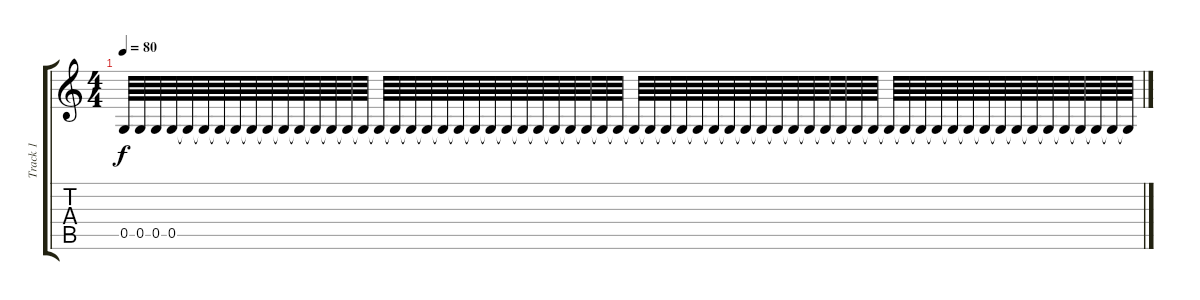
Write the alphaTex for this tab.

\track ("Track 1" "Track 1") {instrument electricguitarmuted}
\staff {score tabs}
\tuning (D4 A3 F3 C3 G2 D2) {hide}
\ts (4 4)
\tempo 80
\clef g2
\ks c
0.5.64{dy f} 0.5.64 0.5.64 0.5.64 0.5{t}.64 0.5{t}.64 0.5{t}.64 0.5{t}.64 0.5{t}.64 0.5{t}.64 0.5{t}.64 0.5{t}.64 0.5{t}.64 0.5{t}.64 0.5{t}.64 0.5{t}.64 0.5{t}.64 0.5{t}.64 0.5{t}.64 0.5{t}.64 0.5{t}.64 0.5{t}.64 0.5{t}.64 0.5{t}.64 0.5{t}.64 0.5{t}.64 0.5{t}.64 0.5{t}.64 0.5{t}.64 0.5{t}.64 0.5{t}.64 0.5{t}.64 0.5{t}.64 0.5{t}.64 0.5{t}.64 0.5{t}.64 0.5{t}.64 0.5{t}.64 0.5{t}.64 0.5{t}.64 0.5{t}.64 0.5{t}.64 0.5{t}.64 0.5{t}.64 0.5{t}.64 0.5{t}.64 0.5{t}.64 0.5{t}.64 0.5{t}.64 0.5{t}.64 0.5{t}.64 0.5{t}.64 0.5{t}.64 0.5{t}.64 0.5{t}.64 0.5{t}.64 0.5{t}.64 0.5{t}.64 0.5{t}.64 0.5{t}.64 0.5{t}.64 0.5{t}.64 0.5{t}.64 0.5{t}.64
